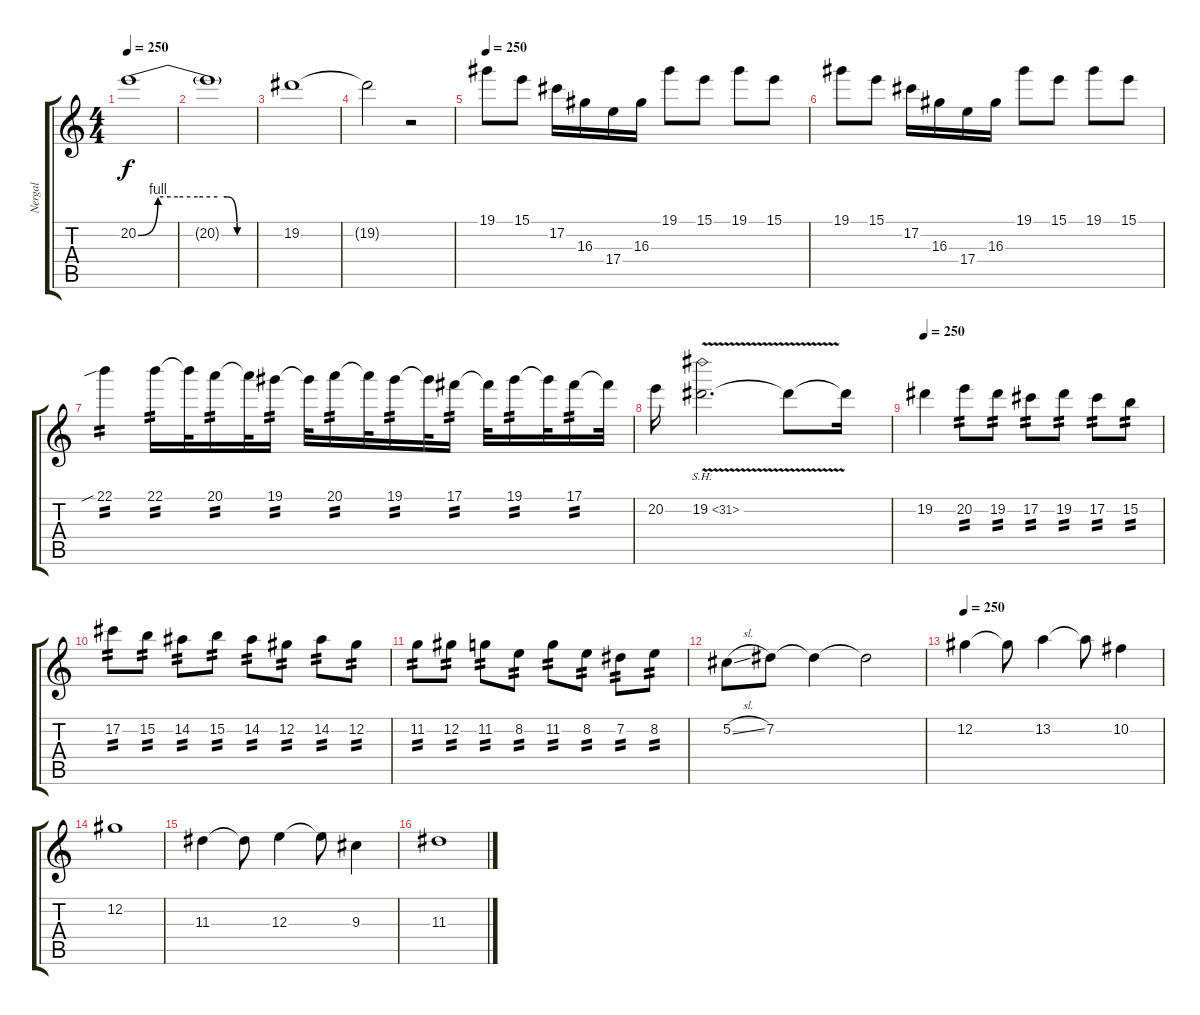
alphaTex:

\track ("Nergal" "Nergal") {instrument overdrivenguitar}
\staff {score tabs}
\tuning (Db4 Ab3 E3 B2 Gb2 Db2) {hide}
\ts (4 4)
\tempo 250
\clef g2
\ks c
20.2{be (custom 0 0 10 4 20 4 30 4 40 4 45 4 50 0 55 0 60 0)}.1{dy f} |
20.2{t}.1 |
19.2.1 |
19.2{t}.2 r.2 |
\tempo 250
19.1.8 15.1.8 17.2.16 16.3.16 17.4.16 16.3.16 19.1.8 15.1.8 19.1.8 15.1.8 |
19.1.8 15.1.8 17.2.16 16.3.16 17.4.16 16.3.16 19.1.8 15.1.8 19.1.8 15.1.8 |
22.1{sib}.4{tp 2} 22.1.16{tp 2} 22.1{t}.32 20.1.16{tp 2} 20.1{t}.32 19.1.16{tp 2} 19.1{t}.32 20.1.16{tp 2} 20.1{t}.32 19.1.16{tp 2} 19.1{t}.32 17.1.16{tp 2} 17.1{t}.32 19.1.16{tp 2} 19.1{t}.32 17.1.16{tp 2} 17.1{t}.32 |
20.2.16 19.2{sh 12 v}.2{d} 19.2{t}.8 19.2{t}.16 |
\tempo 250
19.2.4 20.2.8{tp 2} 19.2.8{tp 2} 17.2.8{tp 2} 19.2.8{tp 2} 17.2.8{tp 2} 15.2.8{tp 2} |
17.2.8{tp 2} 15.2.8{tp 2} 14.2.8{tp 2} 15.2.8{tp 2} 14.2.8{tp 2} 12.2.8{tp 2} 14.2.8{tp 2} 12.2.8{tp 2} |
11.2.8{tp 2} 12.2.8{tp 2} 11.2.8{tp 2} 8.2.8{tp 2} 11.2.8{tp 2} 8.2.8{tp 2} 7.2.8{tp 2} 8.2.8{tp 2} |
5.2{sl}.8 7.2.8 7.2{t}.4 7.2{t}.2 |
\tempo 250
12.2.4 12.2{t}.8 13.2.4 13.2{t}.8 10.2.4 |
12.2.1 |
11.3.4 11.3{t}.8 12.3.4 12.3{t}.8 9.3.4 |
11.3.1
